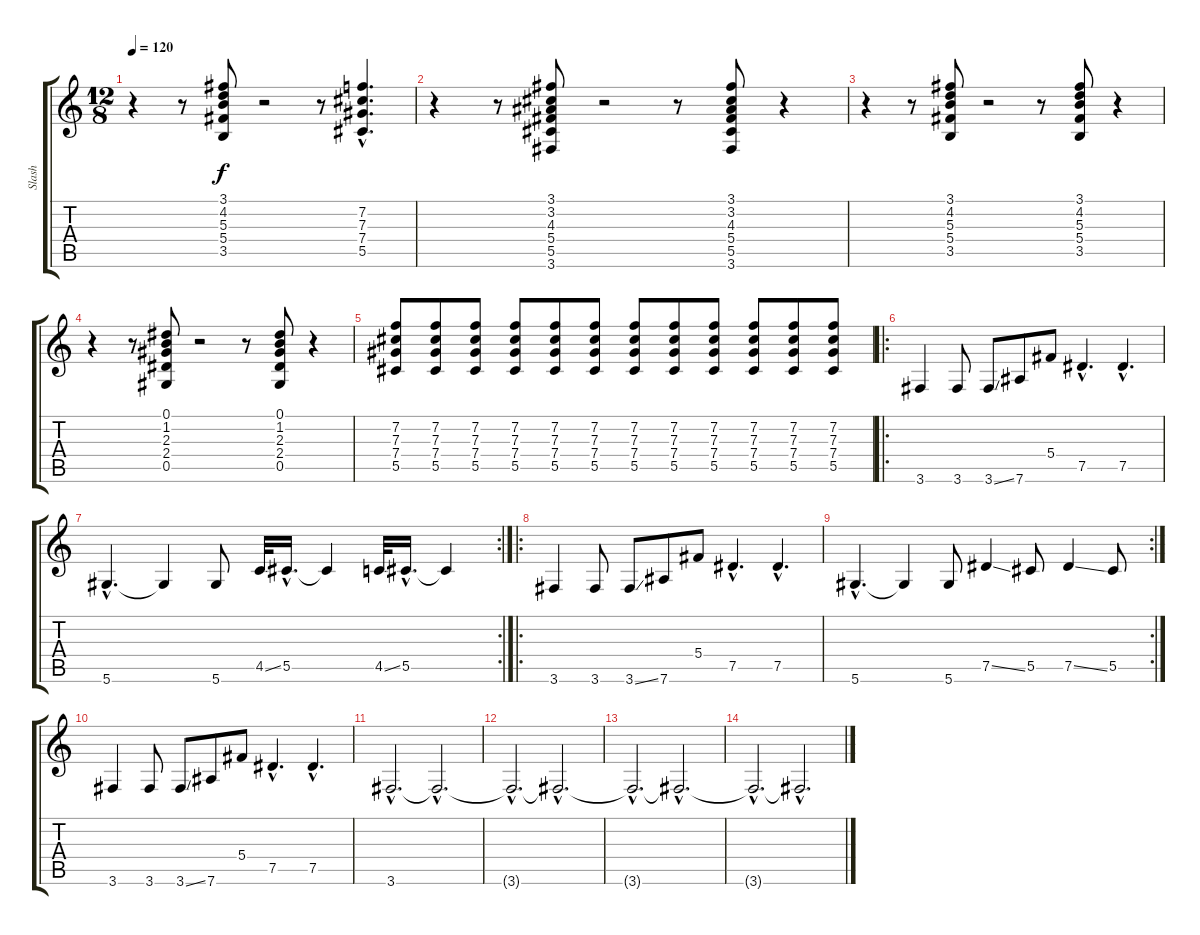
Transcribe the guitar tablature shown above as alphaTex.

\track ("Slash" "Slash") {instrument overdrivenguitar}
\staff {score tabs}
\tuning (Eb4 Bb3 Gb3 Db3 Ab2 Eb2) {hide}
\ts (12 8)
\tempo 120
\clef g2
\ks c
r.4{dy f} r.8 (3.1 4.2 5.3 5.4 3.5).8 r.2 r.8 (7.2{hac} 7.3{hac} 7.4{hac} 5.5{hac}).4{d} |
r.4 r.8 (3.1 3.2 4.3 5.4 5.5 3.6).8 r.2 r.8 (3.1 3.2 4.3 5.4 5.5 3.6).8 r.4 |
r.4 r.8 (3.1 4.2 5.3 5.4 3.5).8 r.2 r.8 (3.1 4.2 5.3 5.4 3.5).8 r.4 |
r.4 r.8 (0.1 1.2 2.3 2.4 0.5).8 r.2 r.8 (0.1 1.2 2.3 2.4 0.5).8 r.4 |
(7.2 7.3 7.4 5.5).8 (7.2 7.3 7.4 5.5).8 (7.2 7.3 7.4 5.5).8 (7.2 7.3 7.4 5.5).8 (7.2 7.3 7.4 5.5).8 (7.2 7.3 7.4 5.5).8 (7.2 7.3 7.4 5.5).8 (7.2 7.3 7.4 5.5).8 (7.2 7.3 7.4 5.5).8 (7.2 7.3 7.4 5.5).8 (7.2 7.3 7.4 5.5).8 (7.2 7.3 7.4 5.5).8 |
\ro
3.6.4 3.6.8 3.6{ss}.8 7.6.8 5.4.8 7.5{hac}.4{d} 7.5{hac}.4{d} |
\rc 2
5.6{hac}.4{d} 5.6{t}.4 5.6.8 4.5{ss}.32 5.5{hac}.16{d} 5.5{t}.4 4.5{ss}.32 5.5{hac}.16{d} 5.5{t}.4 |
\ro
3.6.4 3.6.8 3.6{ss}.8 7.6.8 5.4.8 7.5{hac}.4{d} 7.5{hac}.4{d} |
\rc 2
5.6{hac}.4{d} 5.6{t}.4 5.6.8 7.5{ss}.4 5.5.8 7.5{ss}.4 5.5.8 |
3.6.4 3.6.8 3.6{ss}.8 7.6.8 5.4.8 7.5{hac}.4{d} 7.5{hac}.4{d} |
3.6{hac}.2{d} 3.6{hac t}.2{d} |
3.6{hac t}.2{d} 3.6{hac t}.2{d} |
3.6{hac t}.2{d} 3.6{hac t}.2{d} |
3.6{hac t}.2{d} 3.6{hac t}.2{d}
